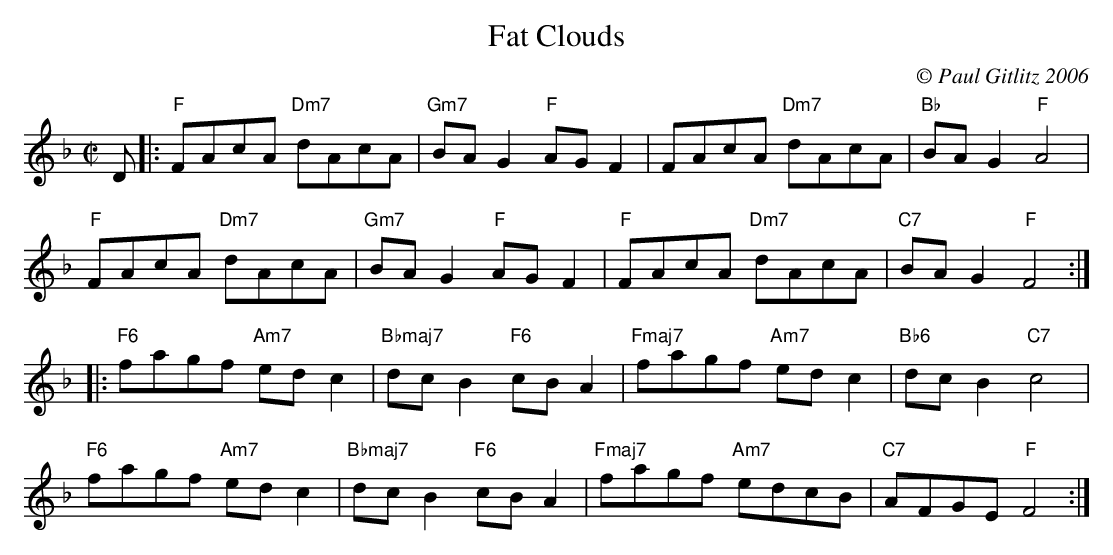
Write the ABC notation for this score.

X:1
T:Fat Clouds
M:C|
C:© Paul Gitlitz 2006
K:F
D|:"F"FAcA "Dm7"dAcA|"Gm7"BAG2 "F"AGF2|FAcA "Dm7"dAcA|"Bb"BAG2 "F"A4|!
"F"FAcA "Dm7"dAcA|"Gm7"BAG2 "F"AGF2|"F"FAcA "Dm7"dAcA|"C7"BAG2 "F"F4:|!
|:"F6"fagf "Am7"edc2|"Bbmaj7"dcB2 "F6"cBA2|"Fmaj7"fagf "Am7"edc2|"Bb6"dcB2 "C7"c4|!
"F6"fagf "Am7"edc2|"Bbmaj7"dcB2 "F6"cBA2|"Fmaj7"fagf "Am7"edcB|"C7"AFGE "F"F4:|]
